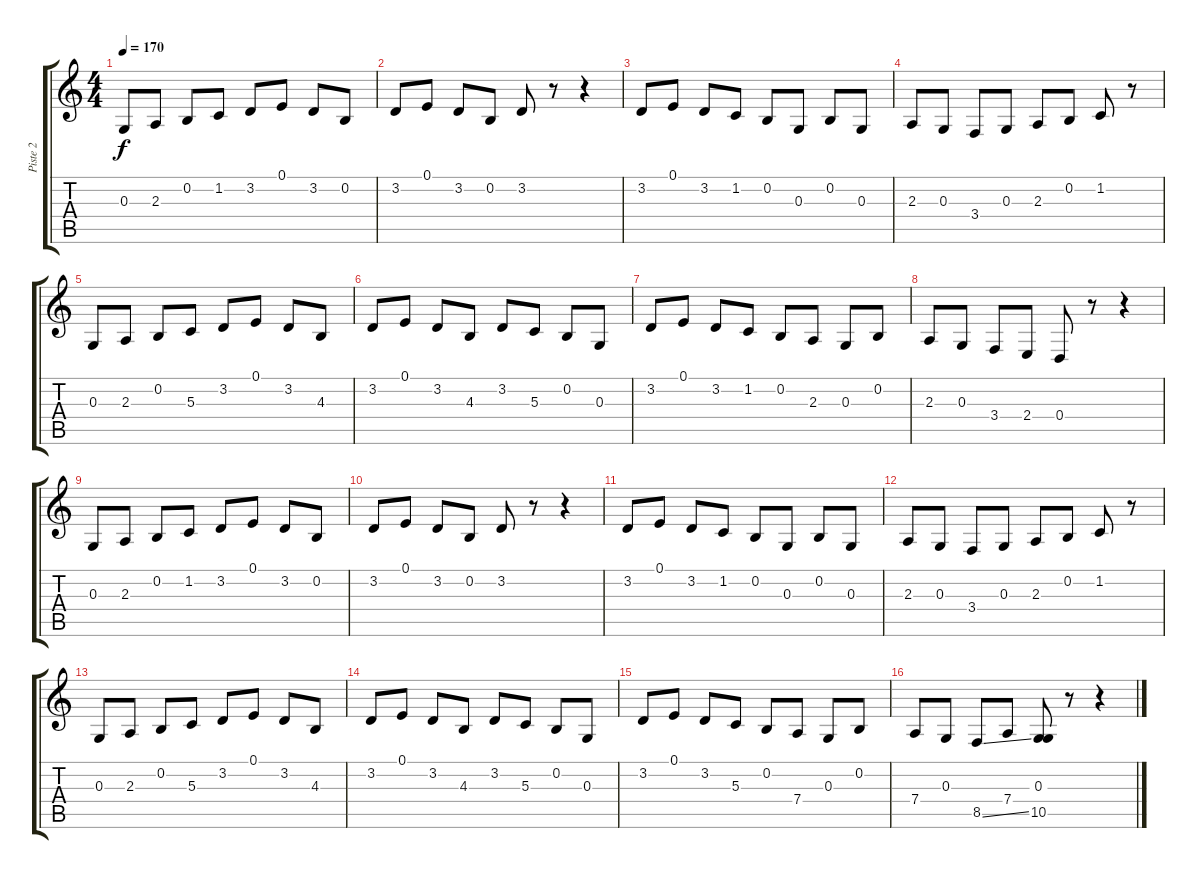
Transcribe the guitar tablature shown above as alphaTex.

\track ("Piste 2" "Piste 2") {instrument violin}
\staff {score tabs}
\tuning (E4 B3 G3 D3 A2 E2) {hide}
\ts (4 4)
\tempo 170
\clef g2
\ks c
0.3.8{dy f} 2.3.8 0.2.8 1.2.8 3.2.8 0.1.8 3.2.8 0.2.8 |
3.2.8 0.1.8 3.2.8 0.2.8 3.2.8 r.8 r.4 |
3.2.8 0.1.8 3.2.8 1.2.8 0.2.8 0.3.8 0.2.8 0.3.8 |
2.3.8 0.3.8 3.4.8 0.3.8 2.3.8 0.2.8 1.2.8 r.8 |
0.3.8 2.3.8 0.2.8 5.3.8 3.2.8 0.1.8 3.2.8 4.3.8 |
3.2.8 0.1.8 3.2.8 4.3.8 3.2.8 5.3.8 0.2.8 0.3.8 |
3.2.8 0.1.8 3.2.8 1.2.8 0.2.8 2.3.8 0.3.8 0.2.8 |
2.3.8 0.3.8 3.4.8 2.4.8 0.4.8 r.8 r.4 |
0.3.8 2.3.8 0.2.8 1.2.8 3.2.8 0.1.8 3.2.8 0.2.8 |
3.2.8 0.1.8 3.2.8 0.2.8 3.2.8 r.8 r.4 |
3.2.8 0.1.8 3.2.8 1.2.8 0.2.8 0.3.8 0.2.8 0.3.8 |
2.3.8 0.3.8 3.4.8 0.3.8 2.3.8 0.2.8 1.2.8 r.8 |
0.3.8 2.3.8 0.2.8 5.3.8 3.2.8 0.1.8 3.2.8 4.3.8 |
3.2.8 0.1.8 3.2.8 4.3.8 3.2.8 5.3.8 0.2.8 0.3.8 |
3.2.8 0.1.8 3.2.8 5.3.8 0.2.8 7.4.8 0.3.8 0.2.8 |
7.4.8 0.3.8 8.5{ss}.8 7.4.8 (0.3 10.5).8 r.8 r.4
